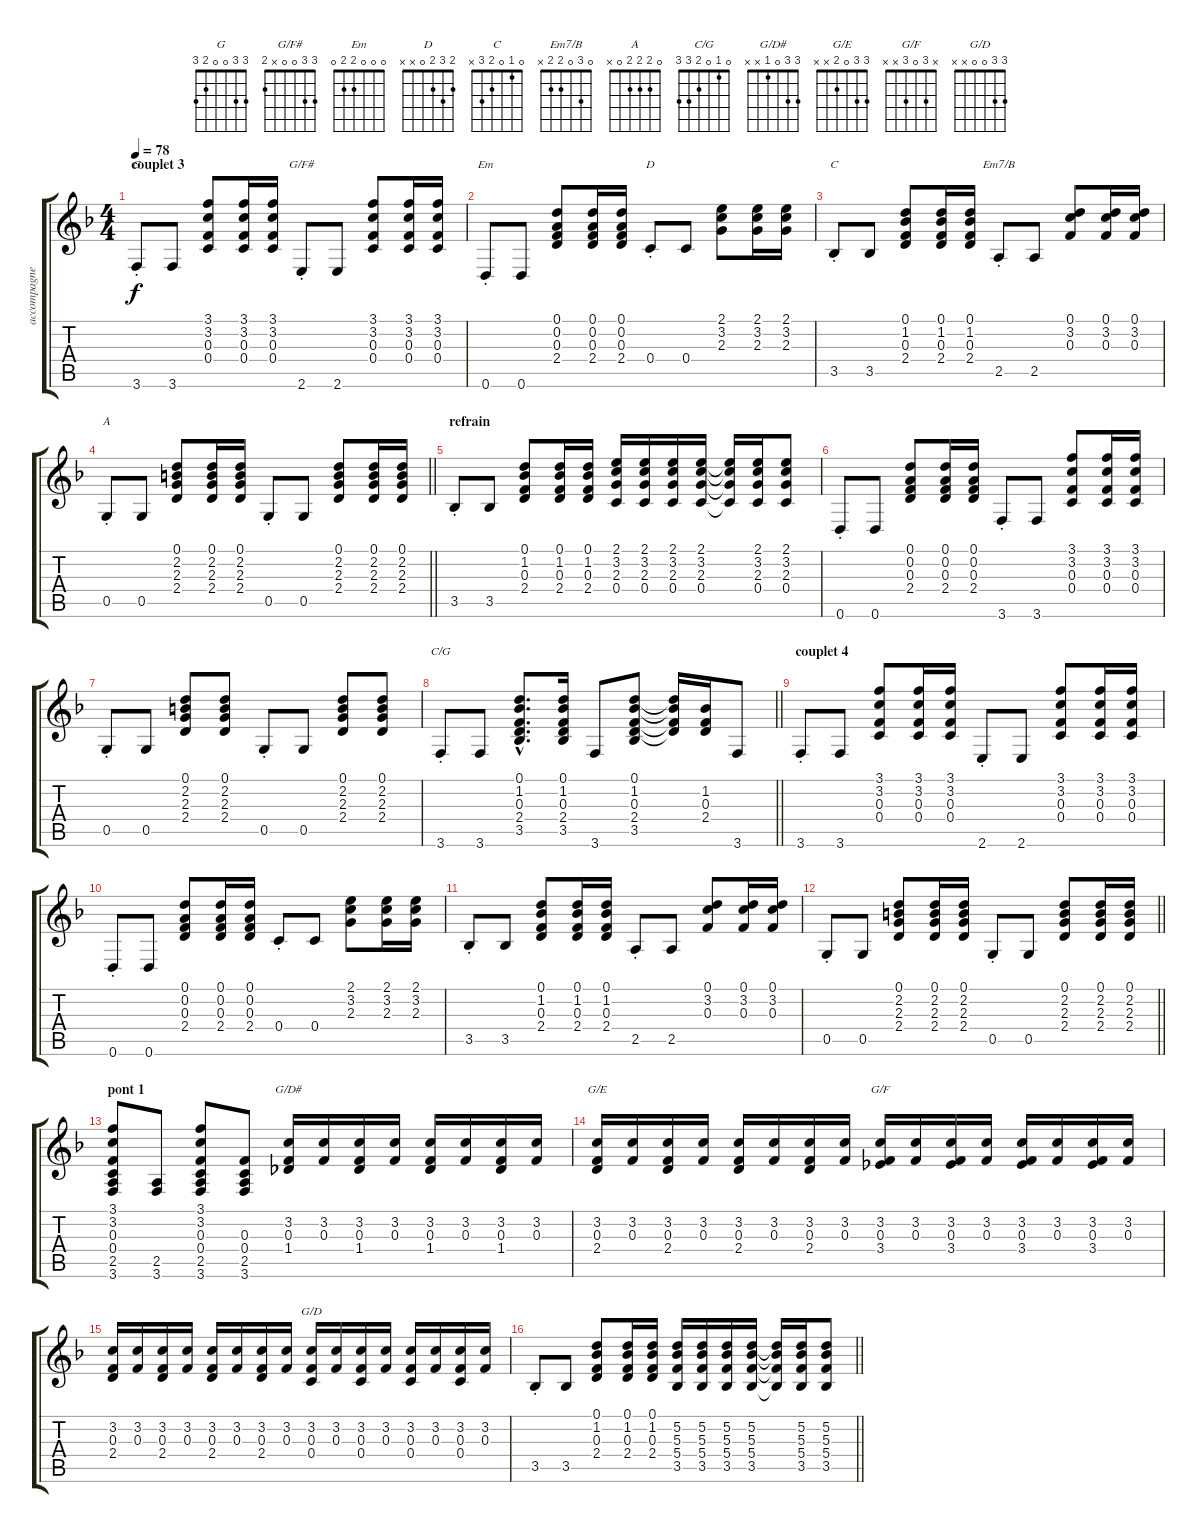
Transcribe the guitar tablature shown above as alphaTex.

\track ("accompagnement" "accompagne") {instrument acousticguitarnylon}
\staff {score tabs}
\tuning (D4 A3 F3 C3 G2 D2) {hide}
\chord ("G" 3 3 0 0 2 3)
\chord ("G/F#" 3 3 0 0 x 2)
\chord ("Em" 0 0 0 2 2 0)
\chord ("D" 2 3 2 0 x x)
\chord ("C" 0 1 0 2 3 x)
\chord ("Em7/B" 0 3 0 2 2 x)
\chord ("A" 0 2 2 2 0 x)
\chord ("C/G" 0 1 0 2 3 3)
\chord ("G/D#" 3 3 0 1 x x)
\chord ("G/E" 3 3 0 2 x x)
\chord ("G/F" x 3 0 3 x x)
\chord ("G/D" 3 3 0 0 x x)
\ts (4 4)
\section ("" "couplet 3")
\tempo 78
\clef g2
\ks f
3.6{st}.8{ch "G" dy f} 3.6.8 (3.1 3.2 0.3 0.4).8 (3.1 3.2 0.3 0.4).16 (3.1 3.2 0.3 0.4).16 2.6{st}.8{ch "G/F#"} 2.6.8 (3.1 3.2 0.3 0.4).8 (3.1 3.2 0.3 0.4).16 (3.1 3.2 0.3 0.4).16 |
0.6{st}.8{ch "Em"} 0.6.8 (0.1 0.2 0.3 2.4).8 (0.1 0.2 0.3 2.4).16 (0.1 0.2 0.3 2.4).16 0.4{st}.8{ch "D"} 0.4.8 (2.1 3.2 2.3).8 (2.1 3.2 2.3).16 (2.1 3.2 2.3).16 |
3.5{st}.8{ch "C"} 3.5.8 (0.1 1.2 0.3 2.4).8 (0.1 1.2 0.3 2.4).16 (0.1 1.2 0.3 2.4).16 2.5{st}.8{ch "Em7/B"} 2.5.8 (0.1 3.2 0.3).8 (0.1 3.2 0.3).16 (0.1 3.2 0.3).16 |
\barLineRight lightlight
0.5{st}.8{ch "A"} 0.5.8 (0.1 2.2 2.3 2.4).8 (0.1 2.2 2.3 2.4).16 (0.1 2.2 2.3 2.4).16 0.5{st}.8 0.5.8 (0.1 2.2 2.3 2.4).8 (0.1 2.2 2.3 2.4).16 (0.1 2.2 2.3 2.4).16 |
\section ("" "refrain")
3.5{st}.8 3.5.8 (0.1 1.2 0.3 2.4).8 (0.1 1.2 0.3 2.4).16 (0.1 1.2 0.3 2.4).16 (2.1 3.2 2.3 0.4).16 (2.1 3.2 2.3 0.4).16 (2.1 3.2 2.3 0.4).16 (2.1 3.2 2.3 0.4).16 (2.1{t} 3.2{t} 2.3{t} 0.4{t}).16 (2.1 3.2 2.3 0.4).16 (2.1 3.2 2.3 0.4).8 |
0.6{st}.8 0.6.8 (0.1 0.2 0.3 2.4).8 (0.1 0.2 0.3 2.4).16 (0.1 0.2 0.3 2.4).16 3.6{st}.8 3.6.8 (3.1 3.2 0.3 0.4).8 (3.1 3.2 0.3 0.4).16 (3.1 3.2 0.3 0.4).16 |
0.5{st}.8 0.5.8 (0.1 2.2 2.3 2.4).8 (0.1 2.2 2.3 2.4).8 0.5{st}.8 0.5.8 (0.1 2.2 2.3 2.4).8 (0.1 2.2 2.3 2.4).8 |
\barLineRight lightlight
3.6{st}.8{ch "C/G"} 3.6.8 (0.1{hac} 1.2{hac} 0.3{hac} 2.4{hac} 3.5{hac}).8{d} (0.1 1.2 0.3 2.4 3.5).16 3.6.8 (0.1 1.2 0.3 2.4 3.5).8 (0.1{t} 1.2{t} 0.3{t} 2.4{t}).16 (1.2 0.3 2.4).16 3.6.8 |
\section ("" "couplet 4")
3.6{st}.8 3.6.8 (3.1 3.2 0.3 0.4).8 (3.1 3.2 0.3 0.4).16 (3.1 3.2 0.3 0.4).16 2.6{st}.8 2.6.8 (3.1 3.2 0.3 0.4).8 (3.1 3.2 0.3 0.4).16 (3.1 3.2 0.3 0.4).16 |
0.6{st}.8 0.6.8 (0.1 0.2 0.3 2.4).8 (0.1 0.2 0.3 2.4).16 (0.1 0.2 0.3 2.4).16 0.4{st}.8 0.4.8 (2.1 3.2 2.3).8 (2.1 3.2 2.3).16 (2.1 3.2 2.3).16 |
3.5{st}.8 3.5.8 (0.1 1.2 0.3 2.4).8 (0.1 1.2 0.3 2.4).16 (0.1 1.2 0.3 2.4).16 2.5{st}.8 2.5.8 (0.1 3.2 0.3).8 (0.1 3.2 0.3).16 (0.1 3.2 0.3).16 |
\barLineRight lightlight
0.5{st}.8 0.5.8 (0.1 2.2 2.3 2.4).8 (0.1 2.2 2.3 2.4).16 (0.1 2.2 2.3 2.4).16 0.5{st}.8 0.5.8 (0.1 2.2 2.3 2.4).8 (0.1 2.2 2.3 2.4).16 (0.1 2.2 2.3 2.4).16 |
\section ("" "pont 1")
(3.1 3.2 0.3 0.4 2.5 3.6).8 (2.5 3.6).8 (3.1 3.2 0.3 0.4 2.5 3.6).8 (0.3 0.4 2.5 3.6).8 (3.2 0.3 1.4).16{ch "G/D#"} (3.2 0.3).16 (3.2 0.3 1.4).16 (3.2 0.3).16 (3.2 0.3 1.4).16 (3.2 0.3).16 (3.2 0.3 1.4).16 (3.2 0.3).16 |
(3.2 0.3 2.4).16{ch "G/E"} (3.2 0.3).16 (3.2 0.3 2.4).16 (3.2 0.3).16 (3.2 0.3 2.4).16 (3.2 0.3).16 (3.2 0.3 2.4).16 (3.2 0.3).16 (3.2 0.3 3.4).16{ch "G/F"} (3.2 0.3).16 (3.2 0.3 3.4).16 (3.2 0.3).16 (3.2 0.3 3.4).16 (3.2 0.3).16 (3.2 0.3 3.4).16 (3.2 0.3).16 |
(3.2 0.3 2.4).16 (3.2 0.3).16 (3.2 0.3 2.4).16 (3.2 0.3).16 (3.2 0.3 2.4).16 (3.2 0.3).16 (3.2 0.3 2.4).16 (3.2 0.3).16 (3.2 0.3 0.4).16{ch "G/D"} (3.2 0.3).16 (3.2 0.3 0.4).16 (3.2 0.3).16 (3.2 0.3 0.4).16 (3.2 0.3).16 (3.2 0.3 0.4).16 (3.2 0.3).16 |
\barLineRight lightlight
3.5{st}.8 3.5.8 (0.1 1.2 0.3 2.4).8 (0.1 1.2 0.3 2.4).16 (0.1 1.2 0.3 2.4).16 (5.2 5.3 5.4 3.5).16 (5.2 5.3 5.4 3.5).16 (5.2 5.3 5.4 3.5).16 (5.2 5.3 5.4 3.5).16 (5.2{t} 5.3{t} 5.4{t} 3.5{t}).16 (5.2 5.3 5.4 3.5).16 (5.2 5.3 5.4 3.5).8
